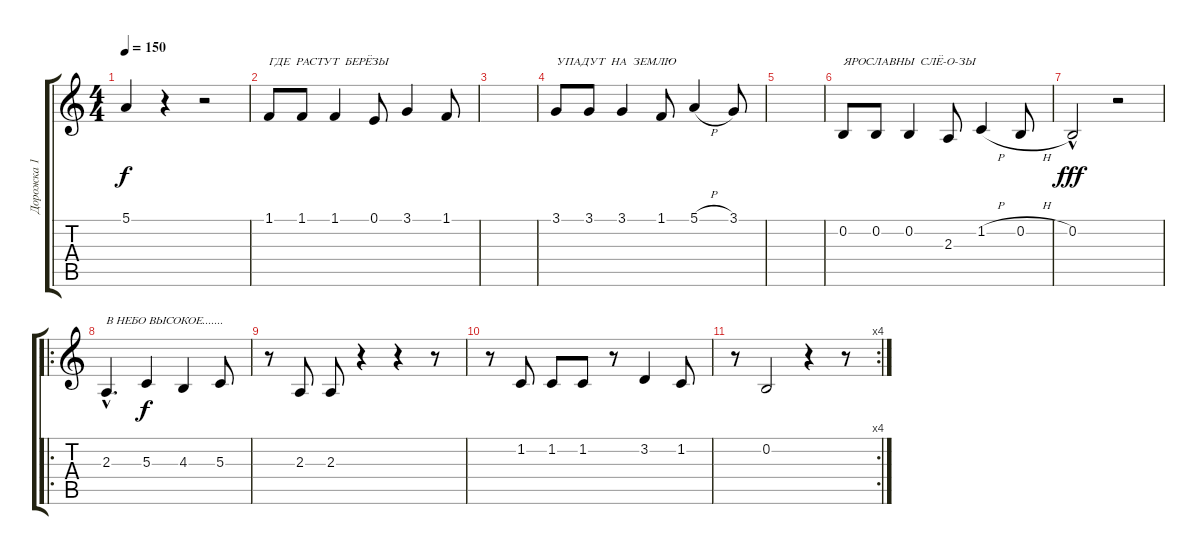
\track ("Дорожка 1" "Дорожка 1") {instrument acousticgrandpiano}
\staff {score tabs}
\tuning (E4 B3 G3 D3 A2 E2) {hide}
\ts (4 4)
\tempo 150
\clef g2
\ks c
5.1.4{dy f} r.4 r.2 |
1.1.8{txt "ГДЕ  РАСТУТ  БЕРЁЗЫ "} 1.1.8 1.1.4 0.1.8 3.1.4 1.1.8 |
|
3.1.8{txt "УПАДУТ  НА  ЗЕМЛЮ  "} 3.1.8 3.1.4 1.1.8 5.1{h}.4 3.1.8 |
|
0.2.8{txt "ЯРОСЛАВНЫ  СЛЁ-О-ЗЫ"} 0.2.8 0.2.4 2.3.8 1.2{h}.4 0.2{h}.8 |
0.2{hac}.2{dy fff} r.2 |
\ro
2.3{hac}.4{d txt "В НЕБО ВЫСОКОЕ......."} 5.3.4{dy f} 4.3.4 5.3.8 |
r.8 2.3.8 2.3.8 r.4 r.4 r.8 |
r.8 1.2.8 1.2.8 1.2.8 r.8 3.2.4 1.2.8 |
\rc 4
r.8 0.2.2 r.4 r.8
